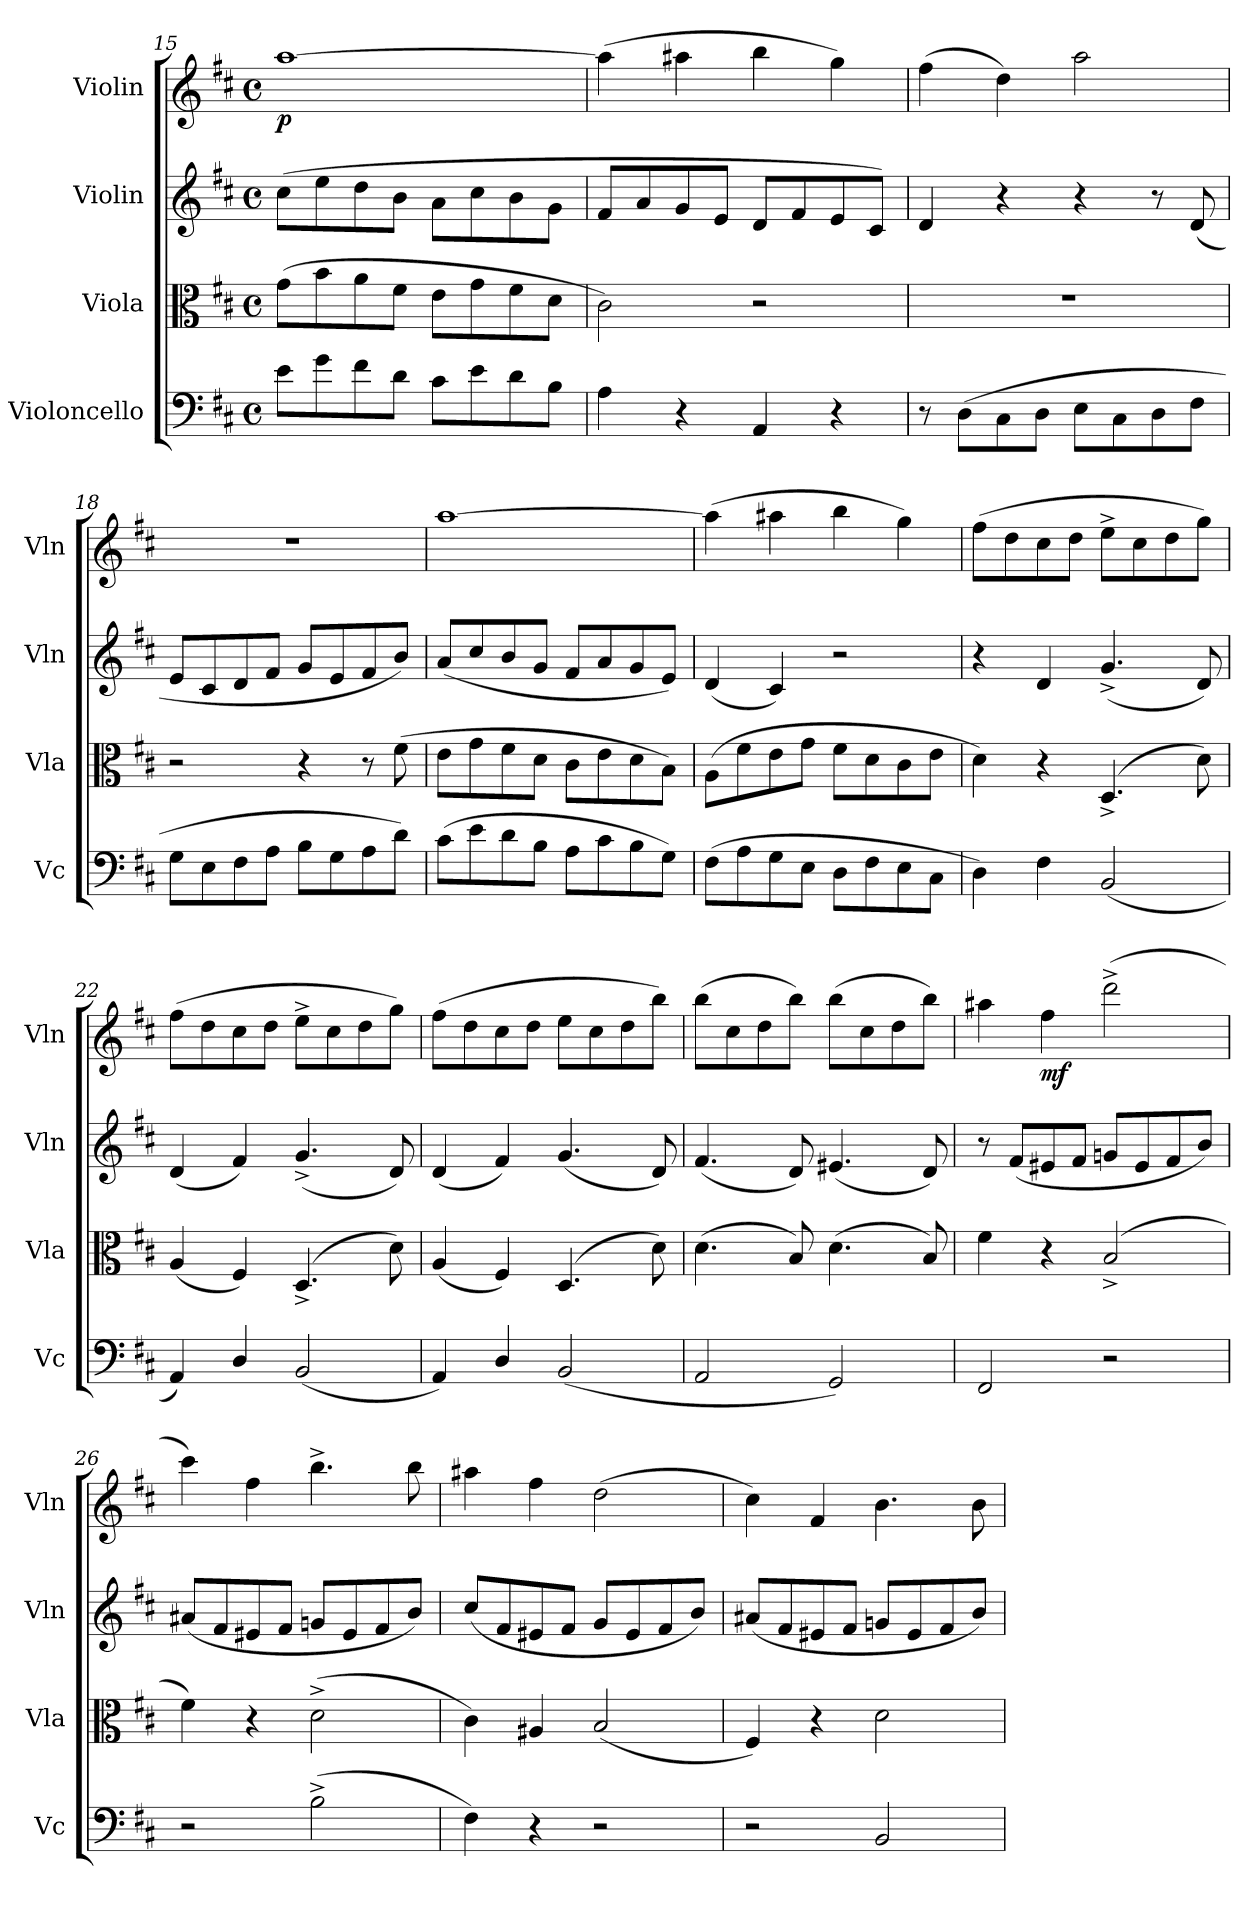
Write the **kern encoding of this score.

**kern	**kern	**kern	**kern	**dynam
*part4	*part3	*part2	*part1	*part1
*staff4	*staff3	*staff2	*staff1	*staff1
*I"Violoncello	*I"Viola	*I"Violin	*I"Violin	*
*I'Vc	*I'Vla	*I'Vln	*I'Vln	*
*clefF4	*clefC3	*clefG2	*clefG2	*
*k[f#c#]	*k[f#c#]	*k[f#c#]	*k[f#c#]	*
*M4/4	*M4/4	*M4/4	*M4/4	*
*met(c)	*met(c)	*met(c)	*met(c)	*
=15	=15	=15	=15	=15
!	!	!	!	!LO:DY:b
8e\L	(>8g\L	(>8cc#\L	[1aa	p
8g\	8b\	8ee\	.	.
8f#\	8a\	8dd\	.	.
8d\J	8f#\J	8b\J	.	.
8c#\L	8e\L	8a\L	.	.
8e\	8g\	8cc#\	.	.
8d\	8f#\	8b\	.	.
8B\J	8d\J	8g\J	.	.
=16	=16	=16	=16	=16
4A\	2c#\)	8f#/L	(>4aa\]	.
.	.	8a/	.	.
4r	.	8g/	4aa#X\	.
.	.	8e/J	.	.
4AA/	2r	8d/L	4bb\	.
.	.	8f#/	.	.
4r	.	8e/	4gg\)	.
.	.	8c#/J)	.	.
!!LO:LB:g=z
=17	=17	=17	=17	=17
8r	1r	4d/	(>4ff#\	.
(>8D\L	.	.	.	.
8C#\	.	4r	4dd\)	.
8D\J	.	.	.	.
8E\L	.	4r	2aa\	.
8C#\	.	.	.	.
8D\	.	8r	.	.
8F#\J	.	(8d/	.	.
=18	=18	=18	=18	=18
8G\L	2r	8e/L	1r	.
8E\	.	8c#/	.	.
8F#\	.	8d/	.	.
8A\J	.	8f#/J	.	.
8B\L	4r	8g/L	.	.
8G\	.	8e/	.	.
8A\	8r	8f#/	.	.
8d\J)	(>8f#\	8b/J)	.	.
=19	=19	=19	=19	=19
(>8c#\L	8e\L	(8a/L	[1aa	.
8e\	8g\	8cc#/	.	.
8d\	8f#\	8b/	.	.
8B\J	8d\J	8g/J	.	.
8A\L	8c#\L	8f#/L	.	.
8c#\	8e\	8a/	.	.
8B\	8d\	8g/	.	.
8G\J)	8B\J)	8e/J)	.	.
=20	=20	=20	=20	=20
(>8F#\L	(>8A\L	(4d/	(>4aa\]	.
8A\	8f#\	.	.	.
8G\	8e\	4c#/)	4aa#X\	.
8E\J	8g\J	.	.	.
8D\L	8f#\L	2r	4bb\	.
8F#\	8d\	.	.	.
8E\	8c#\	.	4gg\)	.
8C#\J	8e\J	.	.	.
=21	=21	=21	=21	=21
4D\)	4d\)	4r	(>8ff#\L	.
.	.	.	8dd\	.
4F#\	4r	4d/	8cc#\	.
.	.	.	8dd\J	.
(2BB/	(>4.D^/	(4.g^/	8ee^\L	.
.	.	.	8cc#\	.
.	.	.	8dd\	.
.	8d\)	8d/)	8gg\J)	.
=22	=22	=22	=22	=22
4AA/)	(4A/	(4d/	(>8ff#\L	.
.	.	.	8dd\	.
4D/	4F#/)	4f#/)	8cc#\	.
.	.	.	8dd\J	.
(2BB/	(>4.D^/	(4.g^/	8ee^\L	.
.	.	.	8cc#\	.
.	.	.	8dd\	.
.	8d\)	8d/)	8gg\J)	.
=23	=23	=23	=23	=23
4AA/)	(4A/	(4d/	(>8ff#\L	.
.	.	.	8dd\	.
4D/	4F#/)	4f#/)	8cc#\	.
.	.	.	8dd\J	.
(2BB/	(>4.D/	(4.g/	8ee\L	.
.	.	.	8cc#\	.
.	.	.	8dd\	.
.	8d\)	8d/)	8bb\J)	.
!!LO:LB:g=z
=24	=24	=24	=24	=24
2AA/	(>4.d\	(4.f#/	(>8bb\L	.
.	.	.	8cc#\	.
.	.	.	8dd\	.
.	8B/)	8d/)	8bb\J)	.
2GG/)	(>4.d\	(4.e#X/	(>8bb\L	.
.	.	.	8cc#\	.
.	.	.	8dd\	.
.	8B/)	8d/)	8bb\J)	.
=25	=25	=25	=25	=25
2FF#/	4f#\	8r	4aa#X\	.
.	.	(8f#/L	.	.
!	!	!	!	!LO:DY:b
.	4r	8e#X/	4ff#\	mf
.	.	8f#/J	.	.
2r	(>2B^/	8gn/L	(>2ddd^\	.
.	.	8e#/	.	.
.	.	8f#/	.	.
.	.	8b/J)	.	.
=26	=26	=26	=26	=26
2r	4f#\)	(8a#X/L	4ccc#\)	.
.	.	8f#/	.	.
.	4r	8e#X/	4ff#\	.
.	.	8f#/J	.	.
(>2B^\	(>2d^\	8gn/L	4.bb^\	.
.	.	8e#/	.	.
.	.	8f#/	.	.
.	.	8b/J)	8bb\	.
=27	=27	=27	=27	=27
4F#\)	4c#\)	(8cc#/L	4aa#X\	.
.	.	8f#/	.	.
4r	4A#X/	8e#X/	4ff#\	.
.	.	8f#/J	.	.
2r	(2B/	8g/L	(>2dd\	.
.	.	8e#/	.	.
.	.	8f#/	.	.
.	.	8b/J)	.	.
=28	=28	=28	=28	=28
2r	4F#/)	(8a#X/L	4cc#\)	.
.	.	8f#/	.	.
.	4r	8e#X/	4f#/	.
.	.	8f#/J	.	.
2BB/	2d\	8gn/L	4.b\	.
.	.	8e#/	.	.
.	.	8f#/	.	.
.	.	8b/J)	8b\	.
=	=	=	=	=
*-	*-	*-	*-	*-
